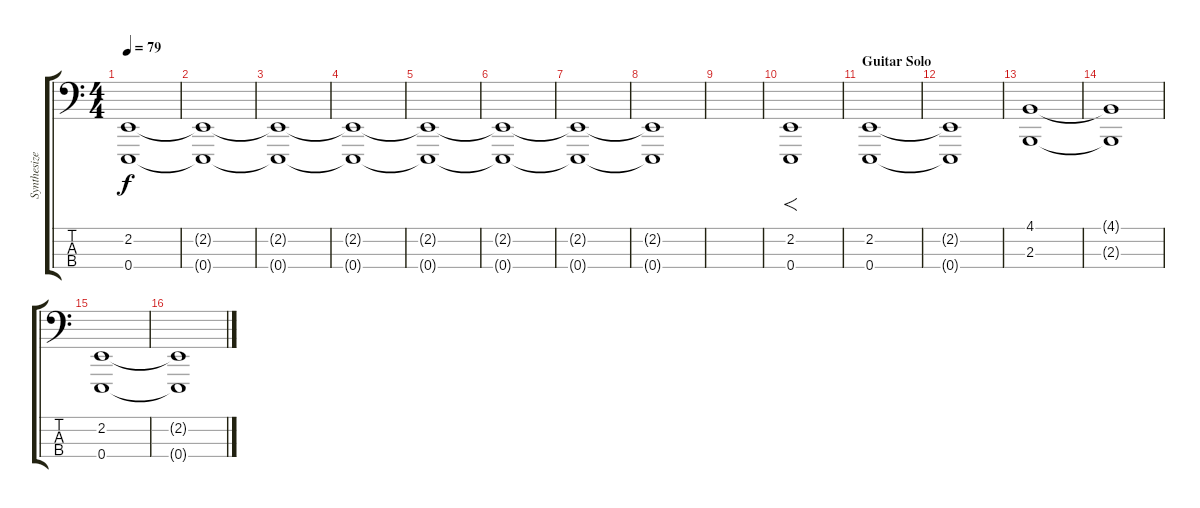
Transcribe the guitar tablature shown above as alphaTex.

\track ("Synthesizer Left Hand" "Synthesize") {instrument synthstrings1}
\staff {score tabs}
\tuning (G2 D2 A1 E1) {hide}
\ts (4 4)
\tempo 79
\clef f4
\ks c
(2.2{t} 0.4{t}).1{dy f} |
(2.2{t} 0.4{t}).1 |
(2.2{t} 0.4{t}).1 |
(2.2{t} 0.4{t}).1 |
(2.2{t} 0.4{t}).1 |
(2.2{t} 0.4{t}).1 |
(2.2{t} 0.4{t}).1 |
(2.2{t} 0.4{t}).1 |
|
(2.2 0.4).1{f} |
\section ("" "Guitar Solo")
(2.2 0.4).1 |
(2.2{t} 0.4{t}).1 |
(4.1 2.3).1 |
(4.1{t} 2.3{t}).1 |
(2.2 0.4).1 |
(2.2{t} 0.4{t}).1
